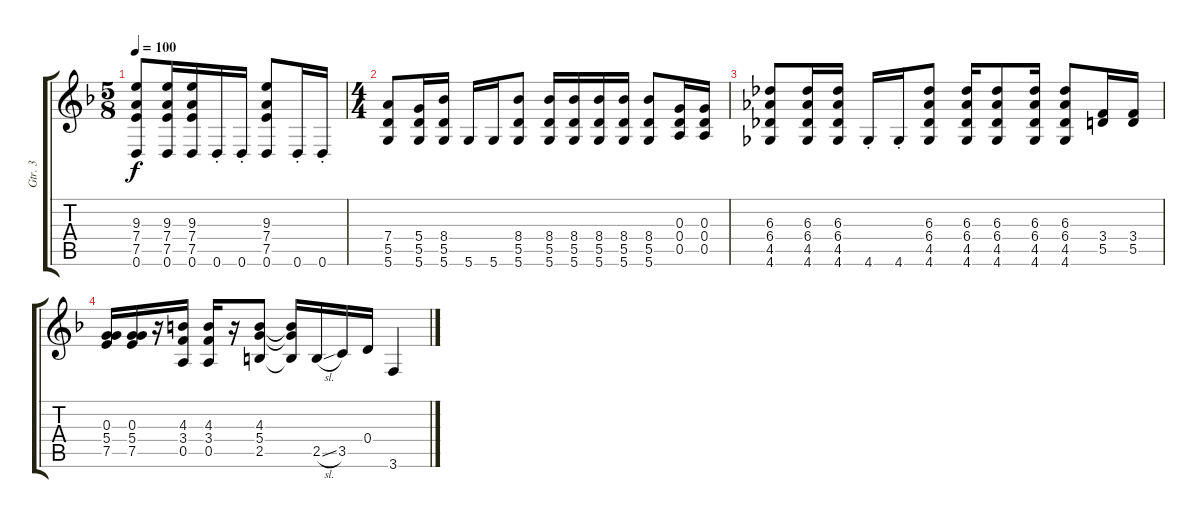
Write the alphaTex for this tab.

\track ("Gtr. 3" "Gtr. 3") {instrument distortionguitar}
\staff {score tabs}
\tuning (E4 B3 G3 D3 A2 D2) {hide}
\ts (5 8)
\tempo 100
\clef g2
\ks f
(9.3 7.4 7.5 0.6).8{dy f} (9.3 7.4 7.5 0.6).16 (9.3 7.4 7.5 0.6).16 0.6{st}.16 0.6{st}.16 (9.3 7.4 7.5 0.6).8 0.6{st}.16 0.6{st}.16 |
\ts (4 4)
(7.4 5.5 5.6).8 (5.4 5.5 5.6).16 (8.4 5.5 5.6).16 5.6.16 5.6.16 (8.4 5.5 5.6).8 (8.4 5.5 5.6).16 (8.4 5.5 5.6).16 (8.4 5.5 5.6).16 (8.4 5.5 5.6).16 (8.4 5.5 5.6).8 (0.3 0.4 0.5).16 (0.3 0.4 0.5).16 |
(6.3 6.4 4.5 4.6).8 (6.3 6.4 4.5 4.6).16 (6.3 6.4 4.5 4.6).16 4.6{st}.16 4.6{st}.16 (6.3 6.4 4.5 4.6).8 (6.3 6.4 4.5 4.6).16 (6.3 6.4 4.5 4.6).8 (6.3 6.4 4.5 4.6).16 (6.3 6.4 4.5 4.6).8 (3.4 5.5).16 (3.4 5.5).16 |
(0.3 5.4 7.5).16 (0.3 5.4 7.5).16 r.16 (4.3 3.4 0.5).16 (4.3 3.4 0.5).16 r.16 (4.3 5.4 2.5).8 (4.3{t} 5.4{t} 2.5{t}).16 2.5{sl}.16 3.5.16 0.4.16 3.6.4
